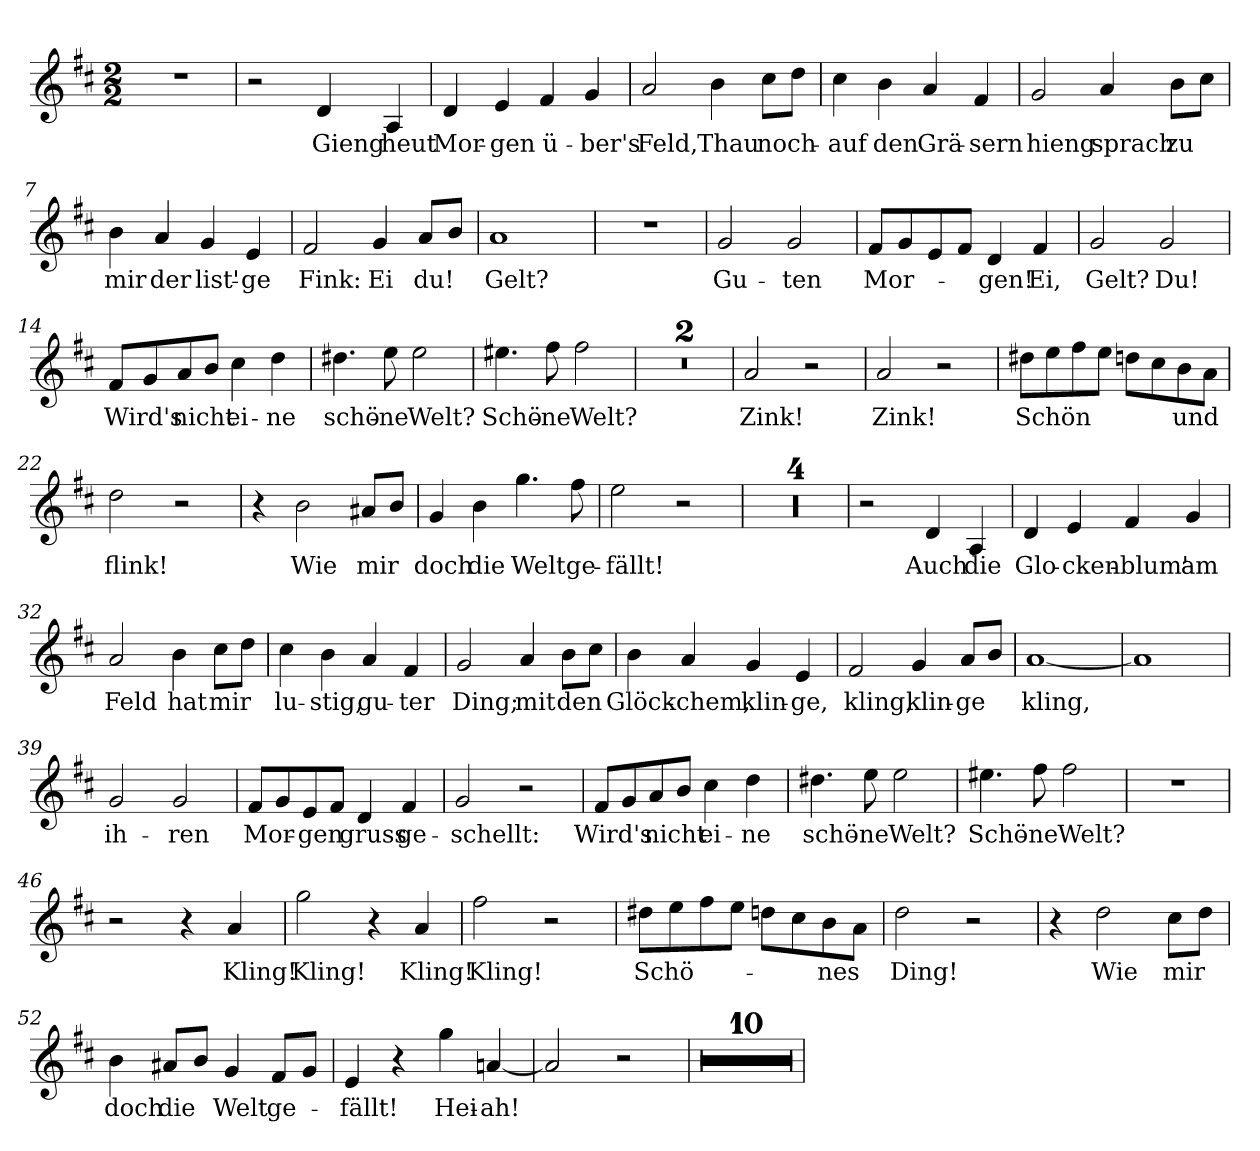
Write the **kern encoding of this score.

**kern	**text
*part1	*part1
*staff1	*staff1
*clefG2	*
*k[f#c#]	*
*M2/2	*
=1	=1
1r	.
=2	=2
2r	.
!	!LO:LY:b
4d/	Gieng
!	!LO:LY:b
4A/	heut
=3	=3
!	!LO:LY:b
4d/	Mor-
!	!LO:LY:b
4e/	-gen
!	!LO:LY:b
4f#/	ü-
!	!LO:LY:b
4g/	-ber's
=4	=4
!	!LO:LY:b
2a/	Feld,
!	!LO:LY:b
4b\	Thau
!	!LO:LY:b
8cc#\L	noch-
8dd\J	.
=5	=5
!	!LO:LY:b
4cc#\	-auf
!	!LO:LY:b
4b\	den
!	!LO:LY:b
4a/	Grä-
!	!LO:LY:b
4f#/	-sern
=6	=6
!	!LO:LY:b
2g/	hieng
!	!LO:LY:b
4a/	sprach
!	!LO:LY:b
8b\L	zu
8cc#\J	.
=7	=7
!	!LO:LY:b
4b\	mir
!	!LO:LY:b
4a/	der
!	!LO:LY:b
4g/	list'-
!	!LO:LY:b
4e/	-ge
!!LO:LB:g=z
=8	=8
!	!LO:LY:b
2f#/	Fink:
!	!LO:LY:b
4g/	Ei
!	!LO:LY:b
8a/L	du!
8b/J	.
=9	=9
!	!LO:LY:b
1a	Gelt?
=10	=10
1r	.
=11	=11
!	!LO:LY:b
2g/	Gu-
!	!LO:LY:b
2g/	-ten
=12	=12
!	!LO:LY:b
8f#/L	Mor-
8g/	.
8e/	.
8f#/J	.
!	!LO:LY:b
4d/	-gen!
!	!LO:LY:b
4f#/	Ei,
=13	=13
!	!LO:LY:b
2g/	Gelt?
!	!LO:LY:b
2g/	Du!
=14	=14
!	!LO:LY:b
8f#/L	Wird's
8g/	.
!	!LO:LY:b
8a/	nicht
8b/J	.
!	!LO:LY:b
4cc#\	ei-
!	!LO:LY:b
4dd\	-ne
=15	=15
!	!LO:LY:b
4.dd#X\	schö-
!	!LO:LY:b
8ee\	-ne
!	!LO:LY:b
2ee\	Welt?
=16	=16
!	!LO:LY:b
4.ee#X\	Schö-
!	!LO:LY:b
8ff#\	-ne
!	!LO:LY:b
2ff#\	Welt?
!!LO:LB:g=z
=17	=17
1r	.
=18	=18
1r	.
=19	=19
!	!LO:LY:b
2a/	Zink!
2r	.
=20	=20
!	!LO:LY:b
2a/	Zink!
2r	.
=21	=21
!	!LO:LY:b
8dd#X\L	Schön
8ee\	.
8ff#\	.
8ee\J	.
8ddn\L	.
8cc#\	.
!	!LO:LY:b
8b\	und
8a\J	.
=22	=22
!	!LO:LY:b
2dd\	flink!
2r	.
=23	=23
4r	.
!	!LO:LY:b
2b\	Wie
!	!LO:LY:b
8a#X/L	mir
8b/J	.
=24	=24
!	!LO:LY:b
4g/	doch
!	!LO:LY:b
4b\	die
!	!LO:LY:b
4.gg\	Welt
!	!LO:LY:b
8ff#\	ge-
=25	=25
!	!LO:LY:b
2ee\	-fällt!
2r	.
=26	=26
1r	.
=27	=27
1r	.
=28	=28
1r	.
=29	=29
1r	.
!!LO:LB:g=z
=30	=30
2r	.
!	!LO:LY:b
4d/	Auch
!	!LO:LY:b
4A/	die
=31	=31
!	!LO:LY:b
4d/	Glo-
!	!LO:LY:b
4e/	-cken-
!	!LO:LY:b
4f#/	-blum'
!	!LO:LY:b
4g/	am
=32	=32
!	!LO:LY:b
2a/	Feld
!	!LO:LY:b
4b\	hat
!	!LO:LY:b
8cc#\L	mir
8dd\J	.
=33	=33
!	!LO:LY:b
4cc#\	lu-
!	!LO:LY:b
4b\	-stig,
!	!LO:LY:b
4a/	gu-
!	!LO:LY:b
4f#/	-ter
=34	=34
!	!LO:LY:b
2g/	Ding;
!	!LO:LY:b
4a/	mit
!	!LO:LY:b
8b\L	den
8cc#\J	.
=35	=35
!	!LO:LY:b
4b\	Glöck-
!	!LO:LY:b
4a/	-chem,
!	!LO:LY:b
4g/	klin-
!	!LO:LY:b
4e/	-ge,
!!LO:LB:g=z
=36	=36
!	!LO:LY:b
2f#/	kling,
!	!LO:LY:b
4g/	klin-
!	!LO:LY:b
8a/L	-ge
8b/J	.
=37	=37
!	!LO:LY:b
[1a	kling,
=38	=38
1a]	.
=39	=39
!	!LO:LY:b
2g/	ih-
!	!LO:LY:b
2g/	-ren
=40	=40
!	!LO:LY:b
8f#/L	Mor-
8g/	.
!	!LO:LY:b
8e/	-gen
8f#/J	.
!	!LO:LY:b
4d/	gruss
!	!LO:LY:b
4f#/	ge-
=41	=41
!	!LO:LY:b
2g/	-schellt:
2r	.
=42	=42
!	!LO:LY:b
8f#/L	Wird's
8g/	.
!	!LO:LY:b
8a/	nicht
8b/J	.
!	!LO:LY:b
4cc#\	ei-
!	!LO:LY:b
4dd\	-ne
=43	=43
!	!LO:LY:b
4.dd#X\	schö-
!	!LO:LY:b
8ee\	-ne
!	!LO:LY:b
2ee\	Welt?
=44	=44
!	!LO:LY:b
4.ee#X\	Schö-
!	!LO:LY:b
8ff#\	-ne
!	!LO:LY:b
2ff#\	Welt?
!!LO:LB:g=z
=45	=45
1r	.
=46	=46
2r	.
4r	.
!	!LO:LY:b
4a/	Kling!
=47	=47
!	!LO:LY:b
2gg\	Kling!
4r	.
!	!LO:LY:b
4a/	Kling!
=48	=48
!	!LO:LY:b
2ff#\	Kling!
2r	.
=49	=49
!	!LO:LY:b
8dd#X\L	Schö-
8ee\	.
8ff#\	.
8ee\J	.
8ddn\L	.
8cc#\	.
!	!LO:LY:b
8b\	-nes
8a\J	.
=50	=50
!	!LO:LY:b
2dd\	Ding!
2r	.
=51	=51
4r	.
!	!LO:LY:b
2dd\	Wie
!	!LO:LY:b
8cc#\L	mir
8dd\J	.
=52	=52
!	!LO:LY:b
4b\	doch
!	!LO:LY:b
8a#X/L	die
8b/J	.
!	!LO:LY:b
4g/	Welt
!	!LO:LY:b
8f#/L	ge-
8g/J	.
=53	=53
!	!LO:LY:b
4e/	-fällt!
4r	.
!	!LO:LY:b
4gg\	Hei-
!	!LO:LY:b
[4an/	-ah!
!!LO:LB:g=z
=54	=54
2a/]	.
2r	.
=55	=55
1r	.
=56	=56
1r	.
=57	=57
1r	.
=58	=58
1r	.
=59	=59
1r	.
=60	=60
1r	.
=61	=61
1r	.
=62	=62
*k[f#c#g#d#a#]	*
1r	.
=63	=63
1r	.
=64	=64
1r	.
=	=
*-	*-
